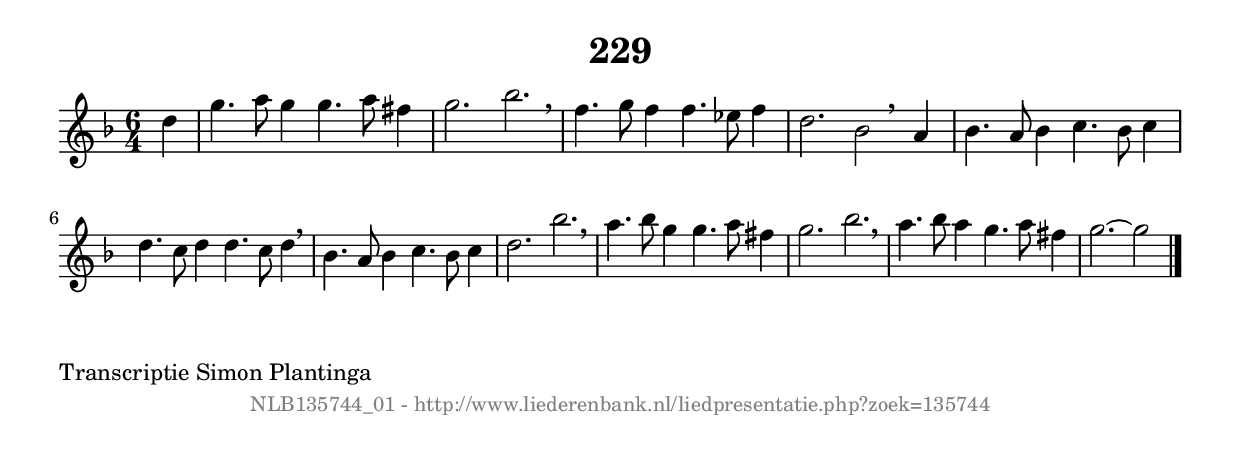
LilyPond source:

%
% produced by wce2krn 1.64 (7 June 2014)
%
\version"2.16"
#(append! paper-alist '(("long" . (cons (* 210 mm) (* 2000 mm)))))
#(set-default-paper-size "long")
sb = {\breathe}
mBreak = {\breathe }
bBreak = {\breathe }
x = {\once\override NoteHead #'style = #'cross }
gl=\glissando
itime={\override Staff.TimeSignature #'stencil = ##f }
ficta = {\once\set suggestAccidentals = ##t}
fine = {\once\override Score.RehearsalMark #'self-alignment-X = #1 \mark \markup {\italic{Fine}}}
dc = {\once\override Score.RehearsalMark #'self-alignment-X = #1 \mark \markup {\italic{D.C.}}}
dcf = {\once\override Score.RehearsalMark #'self-alignment-X = #1 \mark \markup {\italic{D.C. al Fine}}}
dcc = {\once\override Score.RehearsalMark #'self-alignment-X = #1 \mark \markup {\italic{D.C. al Coda}}}
ds = {\once\override Score.RehearsalMark #'self-alignment-X = #1 \mark \markup {\italic{D.S.}}}
dsf = {\once\override Score.RehearsalMark #'self-alignment-X = #1 \mark \markup {\italic{D.S. al Fine}}}
dsc = {\once\override Score.RehearsalMark #'self-alignment-X = #1 \mark \markup {\italic{D.S. al Coda}}}
pv = {\set Score.repeatCommands = #'((volta "1"))}
sv = {\set Score.repeatCommands = #'((volta "2"))}
tv = {\set Score.repeatCommands = #'((volta "3"))}
qv = {\set Score.repeatCommands = #'((volta "4"))}
xv = {\set Score.repeatCommands = #'((volta #f))}
\header{ tagline = ""
title = "229"
}
\score {{
\key g \dorian
\relative g'
{
\set melismaBusyProperties = #'()
\partial 32*8
\time 6/4
\tempo 4=120
\override Score.MetronomeMark #'transparent = ##t
\override Score.RehearsalMark #'break-visibility = #(vector #t #t #f)
d'4 | g4. a8 g4 g4. a8 fis4 | g2. bes2. \sb | f4. g8 f4 f4. ees8 f4 | d2. bes2 \bar ":|:" \bBreak
a4 | bes4. a8 bes4 c4. bes8 c4 | d4. c8 d4 d4. c8 d4 \sb | bes4. a8 bes4 c4. bes8 c4 | d2. bes'2. | \mBreak \bar "|"
a4. bes8 g4 g4. a8 fis4 | g2. bes2. \sb | a4. bes8 a4 g4. a8 fis4 | g2.~ g2 \bar "|."
 }}
 \midi { }
 \layout {
            indent = 0.0\cm
}
}
\markup { \wordwrap-string #" 
Transcriptie Simon Plantinga
"}
\markup { \vspace #0 } \markup { \with-color #grey \fill-line { \center-column { \smaller "NLB135744_01 - http://www.liederenbank.nl/liedpresentatie.php?zoek=135744" } } }
